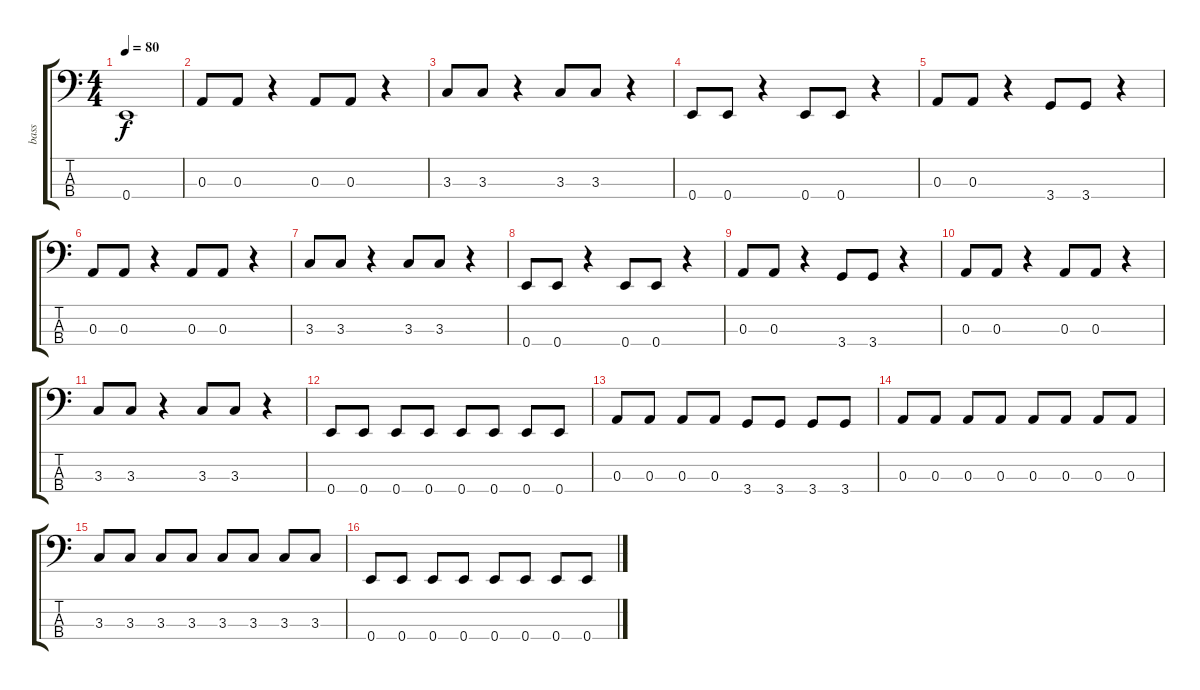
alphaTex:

\track ("bass" "bass") {instrument distortionguitar}
\staff {score tabs}
\tuning (G2 D2 A1 E1) {hide}
\ts (4 4)
\tempo 80
\clef f4
\ks c
0.4{t}.1{dy f} |
0.3.8 0.3.8 r.4 0.3.8 0.3.8 r.4 |
3.3.8 3.3.8 r.4 3.3.8 3.3.8 r.4 |
0.4.8 0.4.8 r.4 0.4.8 0.4.8 r.4 |
0.3.8 0.3.8 r.4 3.4.8 3.4.8 r.4 |
0.3.8 0.3.8 r.4 0.3.8 0.3.8 r.4 |
3.3.8 3.3.8 r.4 3.3.8 3.3.8 r.4 |
0.4.8 0.4.8 r.4 0.4.8 0.4.8 r.4 |
0.3.8 0.3.8 r.4 3.4.8 3.4.8 r.4 |
0.3.8 0.3.8 r.4 0.3.8 0.3.8 r.4 |
3.3.8 3.3.8 r.4 3.3.8 3.3.8 r.4 |
0.4.8 0.4.8 0.4.8 0.4.8 0.4.8 0.4.8 0.4.8 0.4.8 |
0.3.8 0.3.8 0.3.8 0.3.8 3.4.8 3.4.8 3.4.8 3.4.8 |
0.3.8 0.3.8 0.3.8 0.3.8 0.3.8 0.3.8 0.3.8 0.3.8 |
3.3.8 3.3.8 3.3.8 3.3.8 3.3.8 3.3.8 3.3.8 3.3.8 |
0.4.8 0.4.8 0.4.8 0.4.8 0.4.8 0.4.8 0.4.8 0.4.8
